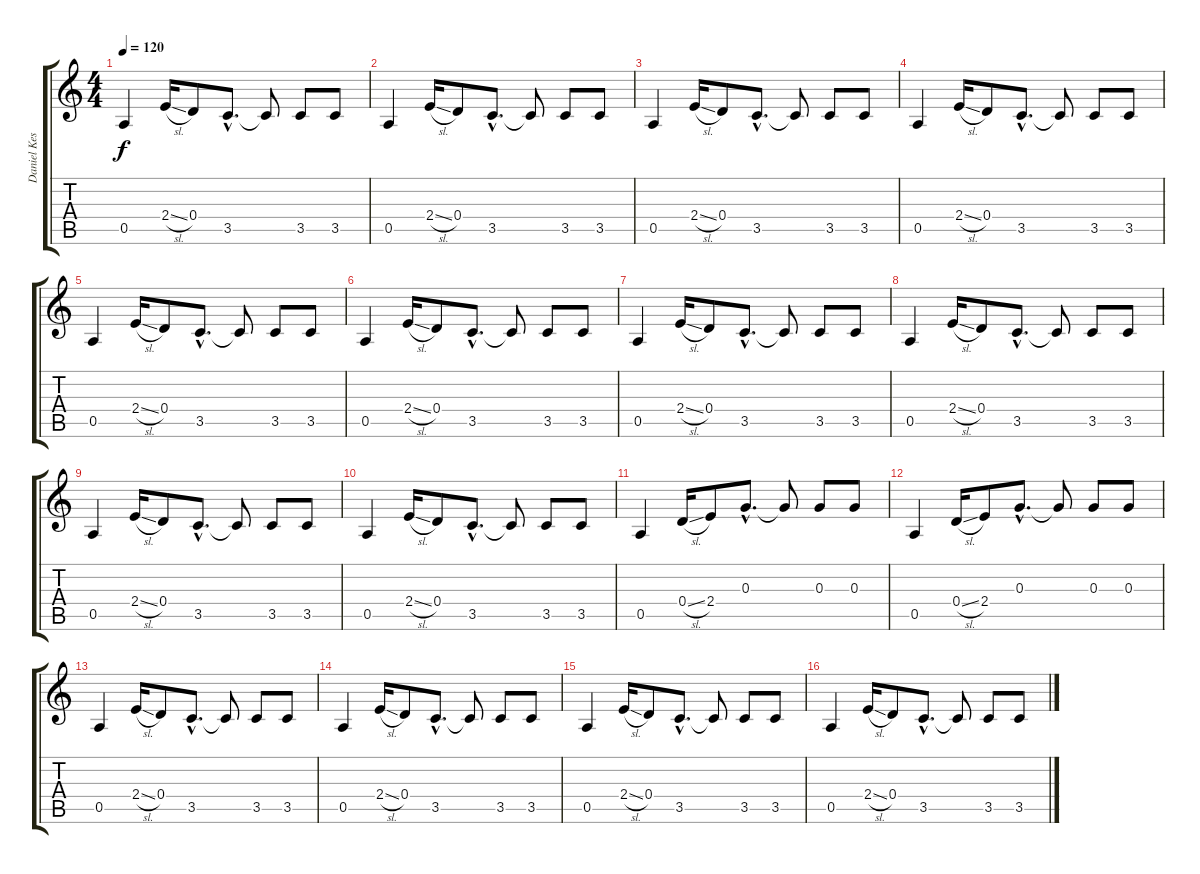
\track ("Daniel Kessler" "Daniel Kes") {instrument overdrivenguitar}
\staff {score tabs}
\tuning (E4 B3 G3 D3 A2 E2) {hide}
\ts (4 4)
\tempo 120
\clef g2
\ks c
0.5.4{dy f} 2.4{sl}.16 0.4.8 3.5{hac}.8{d} 3.5{t}.8 3.5.8 3.5.8 |
0.5.4 2.4{sl}.16 0.4.8 3.5{hac}.8{d} 3.5{t}.8 3.5.8 3.5.8 |
0.5.4 2.4{sl}.16 0.4.8 3.5{hac}.8{d} 3.5{t}.8 3.5.8 3.5.8 |
0.5.4 2.4{sl}.16 0.4.8 3.5{hac}.8{d} 3.5{t}.8 3.5.8 3.5.8 |
0.5.4 2.4{sl}.16 0.4.8 3.5{hac}.8{d} 3.5{t}.8 3.5.8 3.5.8 |
0.5.4 2.4{sl}.16 0.4.8 3.5{hac}.8{d} 3.5{t}.8 3.5.8 3.5.8 |
0.5.4 2.4{sl}.16 0.4.8 3.5{hac}.8{d} 3.5{t}.8 3.5.8 3.5.8 |
0.5.4 2.4{sl}.16 0.4.8 3.5{hac}.8{d} 3.5{t}.8 3.5.8 3.5.8 |
0.5.4 2.4{sl}.16 0.4.8 3.5{hac}.8{d} 3.5{t}.8 3.5.8 3.5.8 |
0.5.4 2.4{sl}.16 0.4.8 3.5{hac}.8{d} 3.5{t}.8 3.5.8 3.5.8 |
0.5.4 0.4{sl}.16 2.4.8 0.3{hac}.8{d} 0.3{t}.8 0.3.8 0.3.8 |
0.5.4 0.4{sl}.16 2.4.8 0.3{hac}.8{d} 0.3{t}.8 0.3.8 0.3.8 |
0.5.4 2.4{sl}.16 0.4.8 3.5{hac}.8{d} 3.5{t}.8 3.5.8 3.5.8 |
0.5.4 2.4{sl}.16 0.4.8 3.5{hac}.8{d} 3.5{t}.8 3.5.8 3.5.8 |
0.5.4 2.4{sl}.16 0.4.8 3.5{hac}.8{d} 3.5{t}.8 3.5.8 3.5.8 |
0.5.4 2.4{sl}.16 0.4.8 3.5{hac}.8{d} 3.5{t}.8 3.5.8 3.5.8
